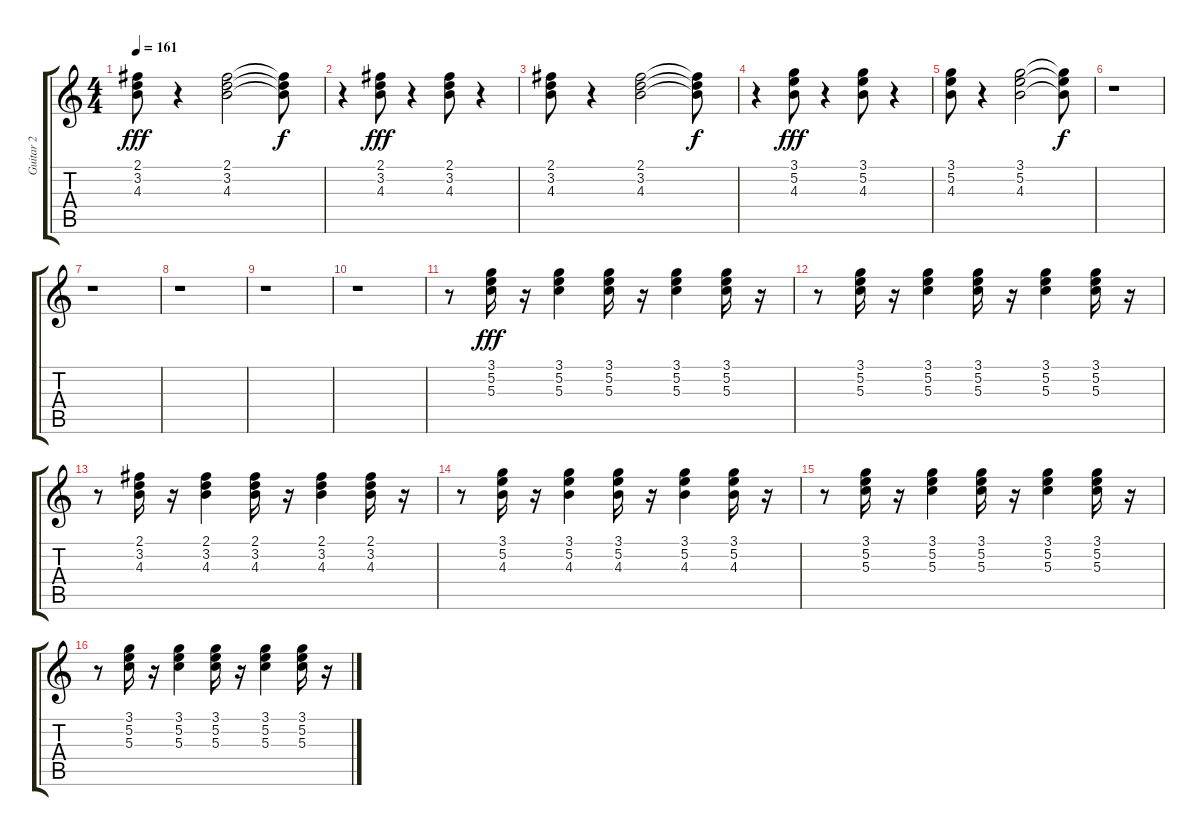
\track ("Guitar 2" "Guitar 2") {instrument acousticguitarsteel}
\staff {score tabs}
\tuning (E4 B3 G3 D3 A2 E2) {hide}
\ts (4 4)
\tempo 161
\clef g2
\ks c
(2.1 3.2 4.3).8{dy fff} r.4 (2.1 3.2 4.3).2 (2.1{t} 3.2{t} 4.3{t}).8{dy f} |
r.4 (2.1 3.2 4.3).8{dy fff} r.4 (2.1 3.2 4.3).8 r.4 |
(2.1 3.2 4.3).8 r.4 (2.1 3.2 4.3).2 (2.1{t} 3.2{t} 4.3{t}).8{dy f} |
r.4 (3.1 5.2 4.3).8{dy fff} r.4 (3.1 5.2 4.3).8 r.4 |
(3.1 5.2 4.3).8 r.4 (3.1 5.2 4.3).2 (3.1{t} 5.2{t} 4.3{t}).8{dy f} |
r.1 |
r.1 |
r.1 |
r.1 |
r.1 |
r.8 (3.1 5.2 5.3).16{dy fff} r.16 (3.1 5.2 5.3).4 (3.1 5.2 5.3).16 r.16 (3.1 5.2 5.3).4 (3.1 5.2 5.3).16 r.16 |
r.8 (3.1 5.2 5.3).16 r.16 (3.1 5.2 5.3).4 (3.1 5.2 5.3).16 r.16 (3.1 5.2 5.3).4 (3.1 5.2 5.3).16 r.16 |
r.8 (2.1 3.2 4.3).16 r.16 (2.1 3.2 4.3).4 (2.1 3.2 4.3).16 r.16 (2.1 3.2 4.3).4 (2.1 3.2 4.3).16 r.16 |
r.8 (3.1 5.2 4.3).16 r.16 (3.1 5.2 4.3).4 (3.1 5.2 4.3).16 r.16 (3.1 5.2 4.3).4 (3.1 5.2 4.3).16 r.16 |
r.8 (3.1 5.2 5.3).16 r.16 (3.1 5.2 5.3).4 (3.1 5.2 5.3).16 r.16 (3.1 5.2 5.3).4 (3.1 5.2 5.3).16 r.16 |
r.8 (3.1 5.2 5.3).16 r.16 (3.1 5.2 5.3).4 (3.1 5.2 5.3).16 r.16 (3.1 5.2 5.3).4 (3.1 5.2 5.3).16 r.16
